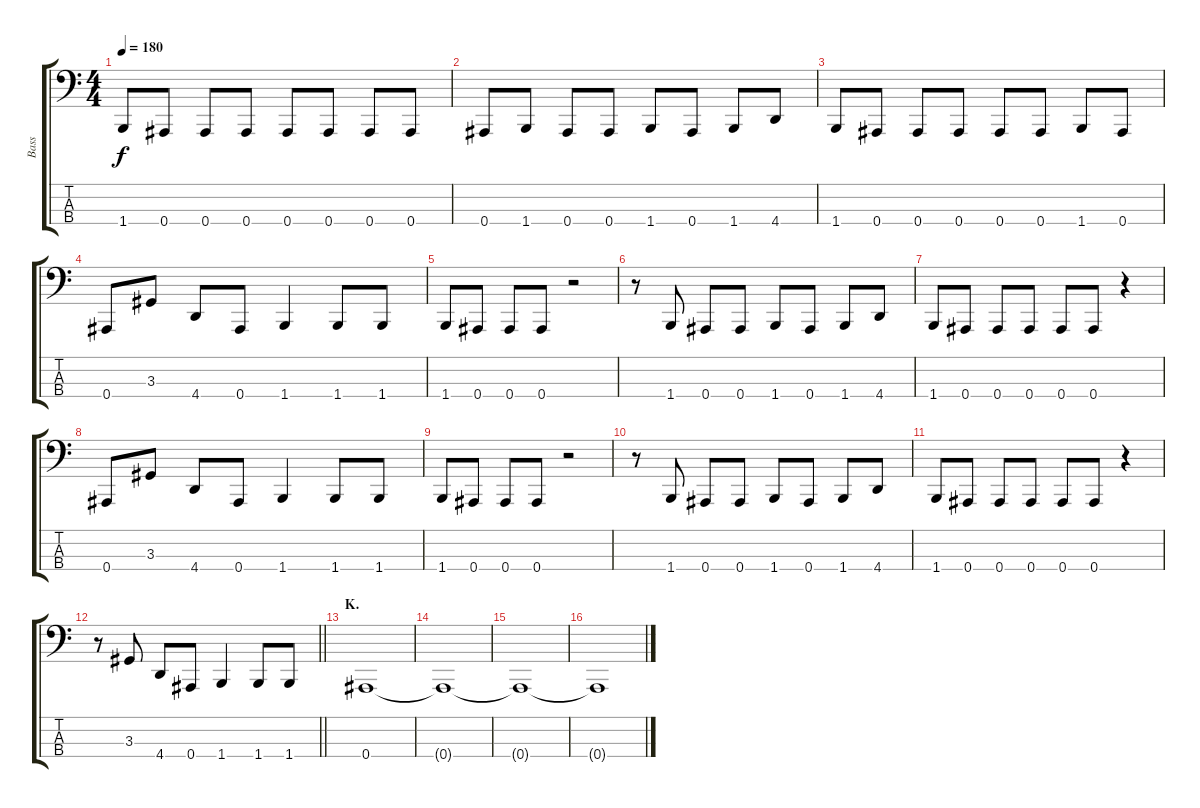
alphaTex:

\track ("Bass" "Bass") {instrument electricbasspick}
\staff {score tabs}
\tuning (Eb2 Bb1 F1 Bb0) {hide}
\ts (4 4)
\tempo 180
\clef f4
\ks c
1.4.8{dy f} 0.4.8 0.4.8 0.4.8 0.4.8 0.4.8 0.4.8 0.4.8 |
0.4.8 1.4.8 0.4.8 0.4.8 1.4.8 0.4.8 1.4.8 4.4.8 |
1.4.8 0.4.8 0.4.8 0.4.8 0.4.8 0.4.8 1.4.8 0.4.8 |
0.4.8 3.3.8 4.4.8 0.4.8 1.4.4 1.4.8 1.4.8 |
1.4.8 0.4.8 0.4.8 0.4.8 r.2 |
r.8 1.4.8 0.4.8 0.4.8 1.4.8 0.4.8 1.4.8 4.4.8 |
1.4.8 0.4.8 0.4.8 0.4.8 0.4.8 0.4.8 r.4 |
0.4.8 3.3.8 4.4.8 0.4.8 1.4.4 1.4.8 1.4.8 |
1.4.8 0.4.8 0.4.8 0.4.8 r.2 |
r.8 1.4.8 0.4.8 0.4.8 1.4.8 0.4.8 1.4.8 4.4.8 |
1.4.8 0.4.8 0.4.8 0.4.8 0.4.8 0.4.8 r.4 |
\barLineRight lightlight
r.8 3.3.8 4.4.8 0.4.8 1.4.4 1.4.8 1.4.8 |
\section ("" "K.")
0.4.1 |
0.4{t}.1 |
0.4{t}.1 |
0.4{t}.1
